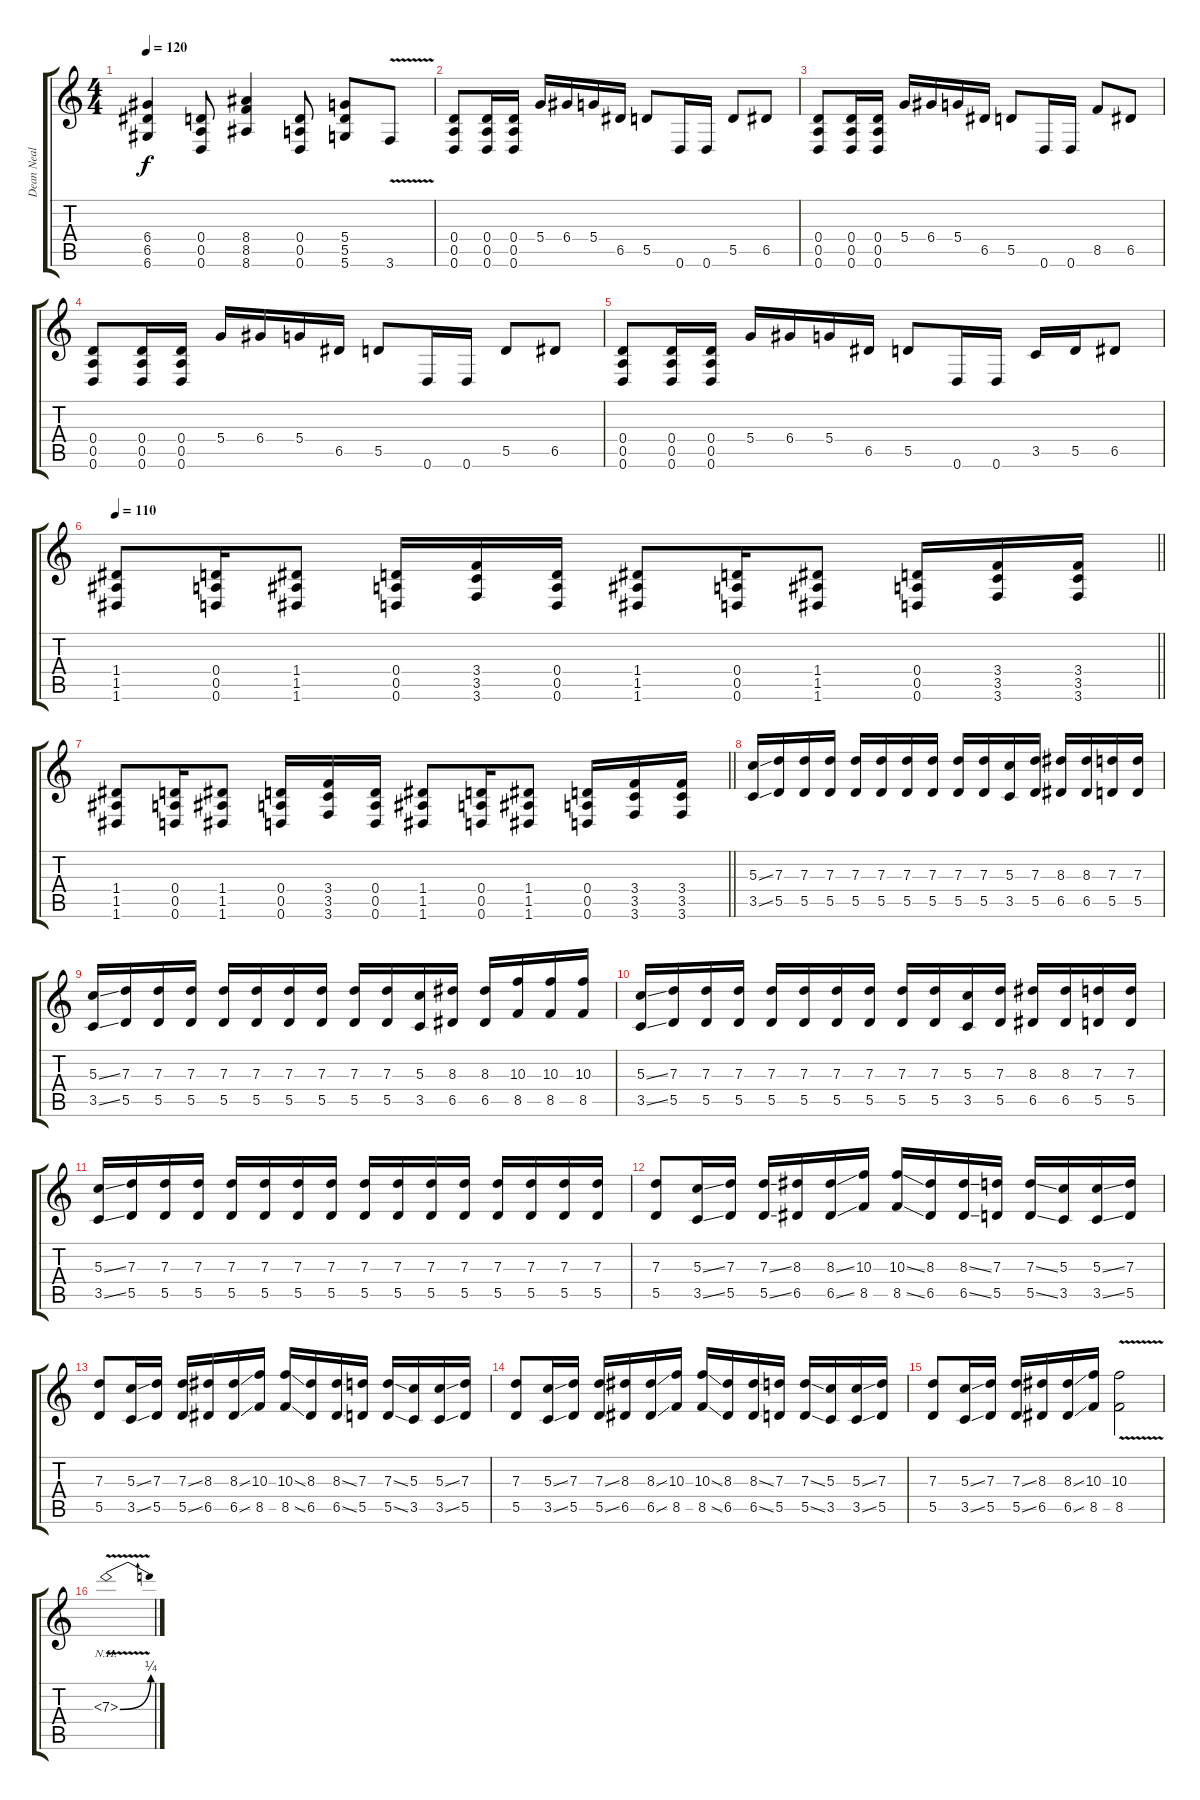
\track ("Dean Neal" "Dean Neal") {instrument distortionguitar}
\staff {score tabs}
\tuning (E4 B3 G3 D3 A2 D2) {hide}
\ts (4 4)
\tempo 120
\clef g2
\ks c
(6.4 6.5 6.6).4{dy f} (0.4 0.5 0.6).8 (8.4 8.5 8.6).4 (0.4 0.5 0.6).8 (5.4 5.5 5.6).8 3.6{v}.8 |
(0.4 0.5 0.6).8 (0.4 0.5 0.6).16 (0.4 0.5 0.6).16 5.4.16 6.4.16 5.4.16 6.5.16 5.5.8 0.6.16 0.6.16 5.5.8 6.5.8 |
(0.4 0.5 0.6).8 (0.4 0.5 0.6).16 (0.4 0.5 0.6).16 5.4.16 6.4.16 5.4.16 6.5.16 5.5.8 0.6.16 0.6.16 8.5.8 6.5.8 |
(0.4 0.5 0.6).8 (0.4 0.5 0.6).16 (0.4 0.5 0.6).16 5.4.16 6.4.16 5.4.16 6.5.16 5.5.8 0.6.16 0.6.16 5.5.8 6.5.8 |
(0.4 0.5 0.6).8 (0.4 0.5 0.6).16 (0.4 0.5 0.6).16 5.4.16 6.4.16 5.4.16 6.5.16 5.5.8 0.6.16 0.6.16 3.5.16 5.5.16 6.5.8 |
\tempo 110
\barLineRight lightlight
(1.4 1.5 1.6).8 (0.4 0.5 0.6).16 (1.4 1.5 1.6).8 (0.4 0.5 0.6).16 (3.4 3.5 3.6).16 (0.4 0.5 0.6).16 (1.4 1.5 1.6).8 (0.4 0.5 0.6).16 (1.4 1.5 1.6).8 (0.4 0.5 0.6).16 (3.4 3.5 3.6).16 (3.4 3.5 3.6).16 |
\barLineRight lightlight
(1.4 1.5 1.6).8 (0.4 0.5 0.6).16 (1.4 1.5 1.6).8 (0.4 0.5 0.6).16 (3.4 3.5 3.6).16 (0.4 0.5 0.6).16 (1.4 1.5 1.6).8 (0.4 0.5 0.6).16 (1.4 1.5 1.6).8 (0.4 0.5 0.6).16 (3.4 3.5 3.6).16 (3.4 3.5 3.6).16 |
(5.3{ss} 3.5{ss}).16 (7.3 5.5).16 (7.3 5.5).16 (7.3 5.5).16 (7.3 5.5).16 (7.3 5.5).16 (7.3 5.5).16 (7.3 5.5).16 (7.3 5.5).16 (7.3 5.5).16 (5.3 3.5).16 (7.3 5.5).16 (8.3 6.5).16 (8.3 6.5).16 (7.3 5.5).16 (7.3 5.5).16 |
(5.3{ss} 3.5{ss}).16 (7.3 5.5).16 (7.3 5.5).16 (7.3 5.5).16 (7.3 5.5).16 (7.3 5.5).16 (7.3 5.5).16 (7.3 5.5).16 (7.3 5.5).16 (7.3 5.5).16 (5.3 3.5).16 (8.3 6.5).16 (8.3 6.5).16 (10.3 8.5).16 (10.3 8.5).16 (10.3 8.5).16 |
(5.3{ss} 3.5{ss}).16 (7.3 5.5).16 (7.3 5.5).16 (7.3 5.5).16 (7.3 5.5).16 (7.3 5.5).16 (7.3 5.5).16 (7.3 5.5).16 (7.3 5.5).16 (7.3 5.5).16 (5.3 3.5).16 (7.3 5.5).16 (8.3 6.5).16 (8.3 6.5).16 (7.3 5.5).16 (7.3 5.5).16 |
(5.3{ss} 3.5{ss}).16 (7.3 5.5).16 (7.3 5.5).16 (7.3 5.5).16 (7.3 5.5).16 (7.3 5.5).16 (7.3 5.5).16 (7.3 5.5).16 (7.3 5.5).16 (7.3 5.5).16 (7.3 5.5).16 (7.3 5.5).16 (7.3 5.5).16 (7.3 5.5).16 (7.3 5.5).16 (7.3 5.5).16 |
(7.3 5.5).8 (5.3{ss} 3.5{ss}).16 (7.3 5.5).16 (7.3{ss} 5.5{ss}).16 (8.3 6.5).16 (8.3{ss} 6.5{ss}).16 (10.3 8.5).16 (10.3{ss} 8.5{ss}).16 (8.3 6.5).16 (8.3{ss} 6.5{ss}).16 (7.3 5.5).16 (7.3{ss} 5.5{ss}).16 (5.3 3.5).16 (5.3{ss} 3.5{ss}).16 (7.3 5.5).16 |
(7.3 5.5).8 (5.3{ss} 3.5{ss}).16 (7.3 5.5).16 (7.3{ss} 5.5{ss}).16 (8.3 6.5).16 (8.3{ss} 6.5{ss}).16 (10.3 8.5).16 (10.3{ss} 8.5{ss}).16 (8.3 6.5).16 (8.3{ss} 6.5{ss}).16 (7.3 5.5).16 (7.3{ss} 5.5{ss}).16 (5.3 3.5).16 (5.3{ss} 3.5{ss}).16 (7.3 5.5).16 |
(7.3 5.5).8 (5.3{ss} 3.5{ss}).16 (7.3 5.5).16 (7.3{ss} 5.5{ss}).16 (8.3 6.5).16 (8.3{ss} 6.5{ss}).16 (10.3 8.5).16 (10.3{ss} 8.5{ss}).16 (8.3 6.5).16 (8.3{ss} 6.5{ss}).16 (7.3 5.5).16 (7.3{ss} 5.5{ss}).16 (5.3 3.5).16 (5.3{ss} 3.5{ss}).16 (7.3 5.5).16 |
(7.3 5.5).8 (5.3{ss} 3.5{ss}).16 (7.3 5.5).16 (7.3{ss} 5.5{ss}).16 (8.3 6.5).16 (8.3{ss} 6.5{ss}).16 (10.3 8.5).16 (10.3{v} 8.5{v}).2 |
7.3{be (bend 0 0 60 1) nh v}.1
